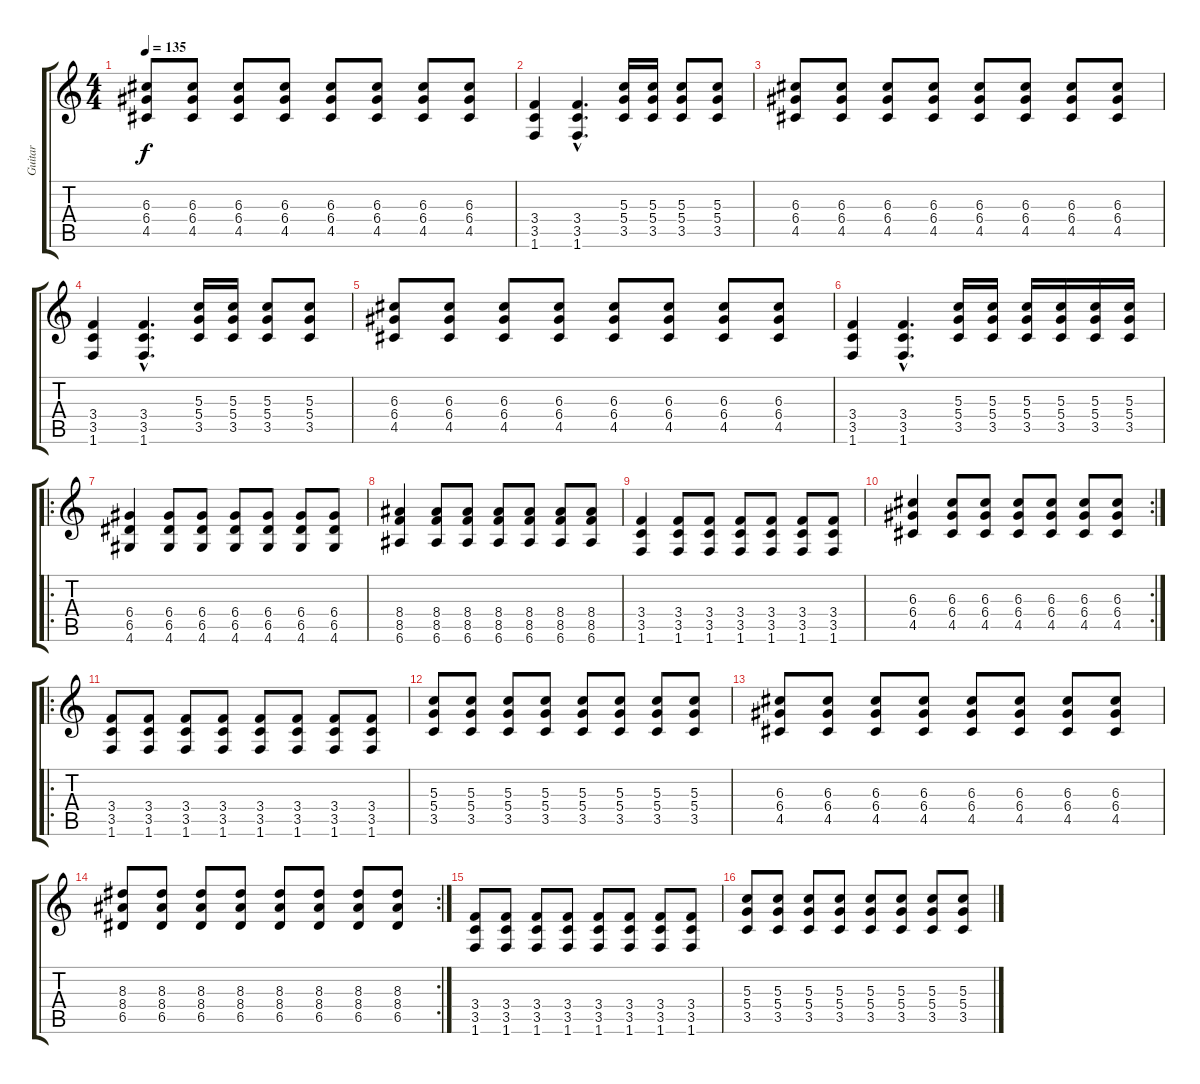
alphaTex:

\track ("Guitar" "Guitar") {instrument distortionguitar}
\staff {score tabs}
\tuning (E4 B3 G3 D3 A2 E2) {hide}
\ts (4 4)
\tempo 135
\clef g2
\ks c
(6.3 6.4 4.5).8{dy f} (6.3 6.4 4.5).8 (6.3 6.4 4.5).8 (6.3 6.4 4.5).8 (6.3 6.4 4.5).8 (6.3 6.4 4.5).8 (6.3 6.4 4.5).8 (6.3 6.4 4.5).8 |
(3.4 3.5 1.6).4 (3.4{hac} 3.5{hac} 1.6{hac}).4{d} (5.3 5.4 3.5).16 (5.3 5.4 3.5).16 (5.3 5.4 3.5).8 (5.3 5.4 3.5).8 |
(6.3 6.4 4.5).8 (6.3 6.4 4.5).8 (6.3 6.4 4.5).8 (6.3 6.4 4.5).8 (6.3 6.4 4.5).8 (6.3 6.4 4.5).8 (6.3 6.4 4.5).8 (6.3 6.4 4.5).8 |
(3.4 3.5 1.6).4 (3.4{hac} 3.5{hac} 1.6{hac}).4{d} (5.3 5.4 3.5).16 (5.3 5.4 3.5).16 (5.3 5.4 3.5).8 (5.3 5.4 3.5).8 |
(6.3 6.4 4.5).8 (6.3 6.4 4.5).8 (6.3 6.4 4.5).8 (6.3 6.4 4.5).8 (6.3 6.4 4.5).8 (6.3 6.4 4.5).8 (6.3 6.4 4.5).8 (6.3 6.4 4.5).8 |
(3.4 3.5 1.6).4 (3.4{hac} 3.5{hac} 1.6{hac}).4{d} (5.3 5.4 3.5).16 (5.3 5.4 3.5).16 (5.3 5.4 3.5).16 (5.3 5.4 3.5).16 (5.3 5.4 3.5).16 (5.3 5.4 3.5).16 |
\ro
(6.4 6.5 4.6).4 (6.4 6.5 4.6).8 (6.4 6.5 4.6).8 (6.4 6.5 4.6).8 (6.4 6.5 4.6).8 (6.4 6.5 4.6).8 (6.4 6.5 4.6).8 |
(8.4 8.5 6.6).4 (8.4 8.5 6.6).8 (8.4 8.5 6.6).8 (8.4 8.5 6.6).8 (8.4 8.5 6.6).8 (8.4 8.5 6.6).8 (8.4 8.5 6.6).8 |
(3.4 3.5 1.6).4 (3.4 3.5 1.6).8 (3.4 3.5 1.6).8 (3.4 3.5 1.6).8 (3.4 3.5 1.6).8 (3.4 3.5 1.6).8 (3.4 3.5 1.6).8 |
\rc 2
(6.3 6.4 4.5).4 (6.3 6.4 4.5).8 (6.3 6.4 4.5).8 (6.3 6.4 4.5).8 (6.3 6.4 4.5).8 (6.3 6.4 4.5).8 (6.3 6.4 4.5).8 |
\ro
(3.4 3.5 1.6).8 (3.4 3.5 1.6).8 (3.4 3.5 1.6).8 (3.4 3.5 1.6).8 (3.4 3.5 1.6).8 (3.4 3.5 1.6).8 (3.4 3.5 1.6).8 (3.4 3.5 1.6).8 |
(5.3 5.4 3.5).8 (5.3 5.4 3.5).8 (5.3 5.4 3.5).8 (5.3 5.4 3.5).8 (5.3 5.4 3.5).8 (5.3 5.4 3.5).8 (5.3 5.4 3.5).8 (5.3 5.4 3.5).8 |
(6.3 6.4 4.5).8 (6.3 6.4 4.5).8 (6.3 6.4 4.5).8 (6.3 6.4 4.5).8 (6.3 6.4 4.5).8 (6.3 6.4 4.5).8 (6.3 6.4 4.5).8 (6.3 6.4 4.5).8 |
\rc 2
(8.3 8.4 6.5).8 (8.3 8.4 6.5).8 (8.3 8.4 6.5).8 (8.3 8.4 6.5).8 (8.3 8.4 6.5).8 (8.3 8.4 6.5).8 (8.3 8.4 6.5).8 (8.3 8.4 6.5).8 |
(3.4 3.5 1.6).8 (3.4 3.5 1.6).8 (3.4 3.5 1.6).8 (3.4 3.5 1.6).8 (3.4 3.5 1.6).8 (3.4 3.5 1.6).8 (3.4 3.5 1.6).8 (3.4 3.5 1.6).8 |
(5.3 5.4 3.5).8 (5.3 5.4 3.5).8 (5.3 5.4 3.5).8 (5.3 5.4 3.5).8 (5.3 5.4 3.5).8 (5.3 5.4 3.5).8 (5.3 5.4 3.5).8 (5.3 5.4 3.5).8
